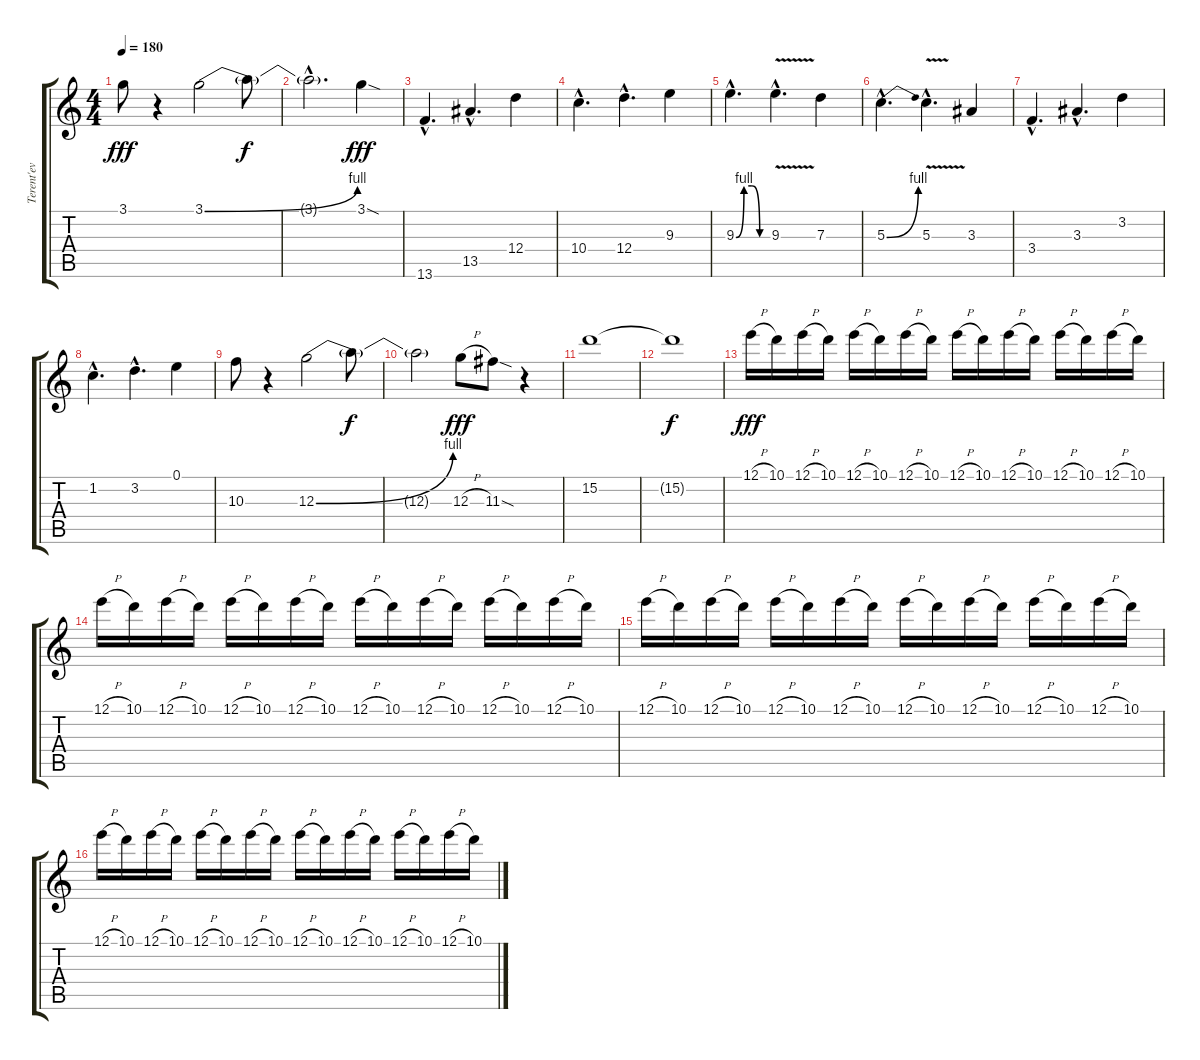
\track ("Terent'ev" "Terent'ev") {instrument distortionguitar}
\staff {score tabs}
\tuning (E4 B3 G3 D3 A2 E2) {hide}
\ts (4 4)
\tempo 180
\clef g2
\ks c
3.1.8{dy fff} r.4 3.1{be (bend 0 0 60 4)}.2 3.1{t}.8{dy f} |
3.1{hac t}.2{d} 3.1{sod}.4{dy fff} |
13.6{hac}.4{d} 13.5{hac}.4{d} 12.4.4 |
10.4{hac}.4{d} 12.4{hac}.4{d} 9.3.4 |
9.3{be (custom 0 0 15 4 30 4 45 0 60 0) hac}.4{d} 9.3{v hac}.4{d} 7.3.4 |
5.3{be (bend 0 0 60 4) hac}.4{d} 5.3{v hac}.4{d} 3.3.4 |
3.4{hac}.4{d} 3.3{hac}.4{d} 3.2.4 |
1.2{hac}.4{d} 3.2{hac}.4{d} 0.1.4 |
10.3.8 r.4 12.3{be (bend 0 0 60 4)}.2 12.3{t}.8{dy f} |
12.3{t}.2 12.3{h}.8{dy fff} 11.3{sod}.8 r.4 |
15.2.1 |
15.2{t}.1{dy f} |
12.1{h}.16{dy fff} 10.1.16 12.1{h}.16 10.1.16 12.1{h}.16 10.1.16 12.1{h}.16 10.1.16 12.1{h}.16 10.1.16 12.1{h}.16 10.1.16 12.1{h}.16 10.1.16 12.1{h}.16 10.1.16 |
12.1{h}.16 10.1.16 12.1{h}.16 10.1.16 12.1{h}.16 10.1.16 12.1{h}.16 10.1.16 12.1{h}.16 10.1.16 12.1{h}.16 10.1.16 12.1{h}.16 10.1.16 12.1{h}.16 10.1.16 |
12.1{h}.16 10.1.16 12.1{h}.16 10.1.16 12.1{h}.16 10.1.16 12.1{h}.16 10.1.16 12.1{h}.16 10.1.16 12.1{h}.16 10.1.16 12.1{h}.16 10.1.16 12.1{h}.16 10.1.16 |
12.1{h}.16 10.1.16 12.1{h}.16 10.1.16 12.1{h}.16 10.1.16 12.1{h}.16 10.1.16 12.1{h}.16 10.1.16 12.1{h}.16 10.1.16 12.1{h}.16 10.1.16 12.1{h}.16 10.1.16
